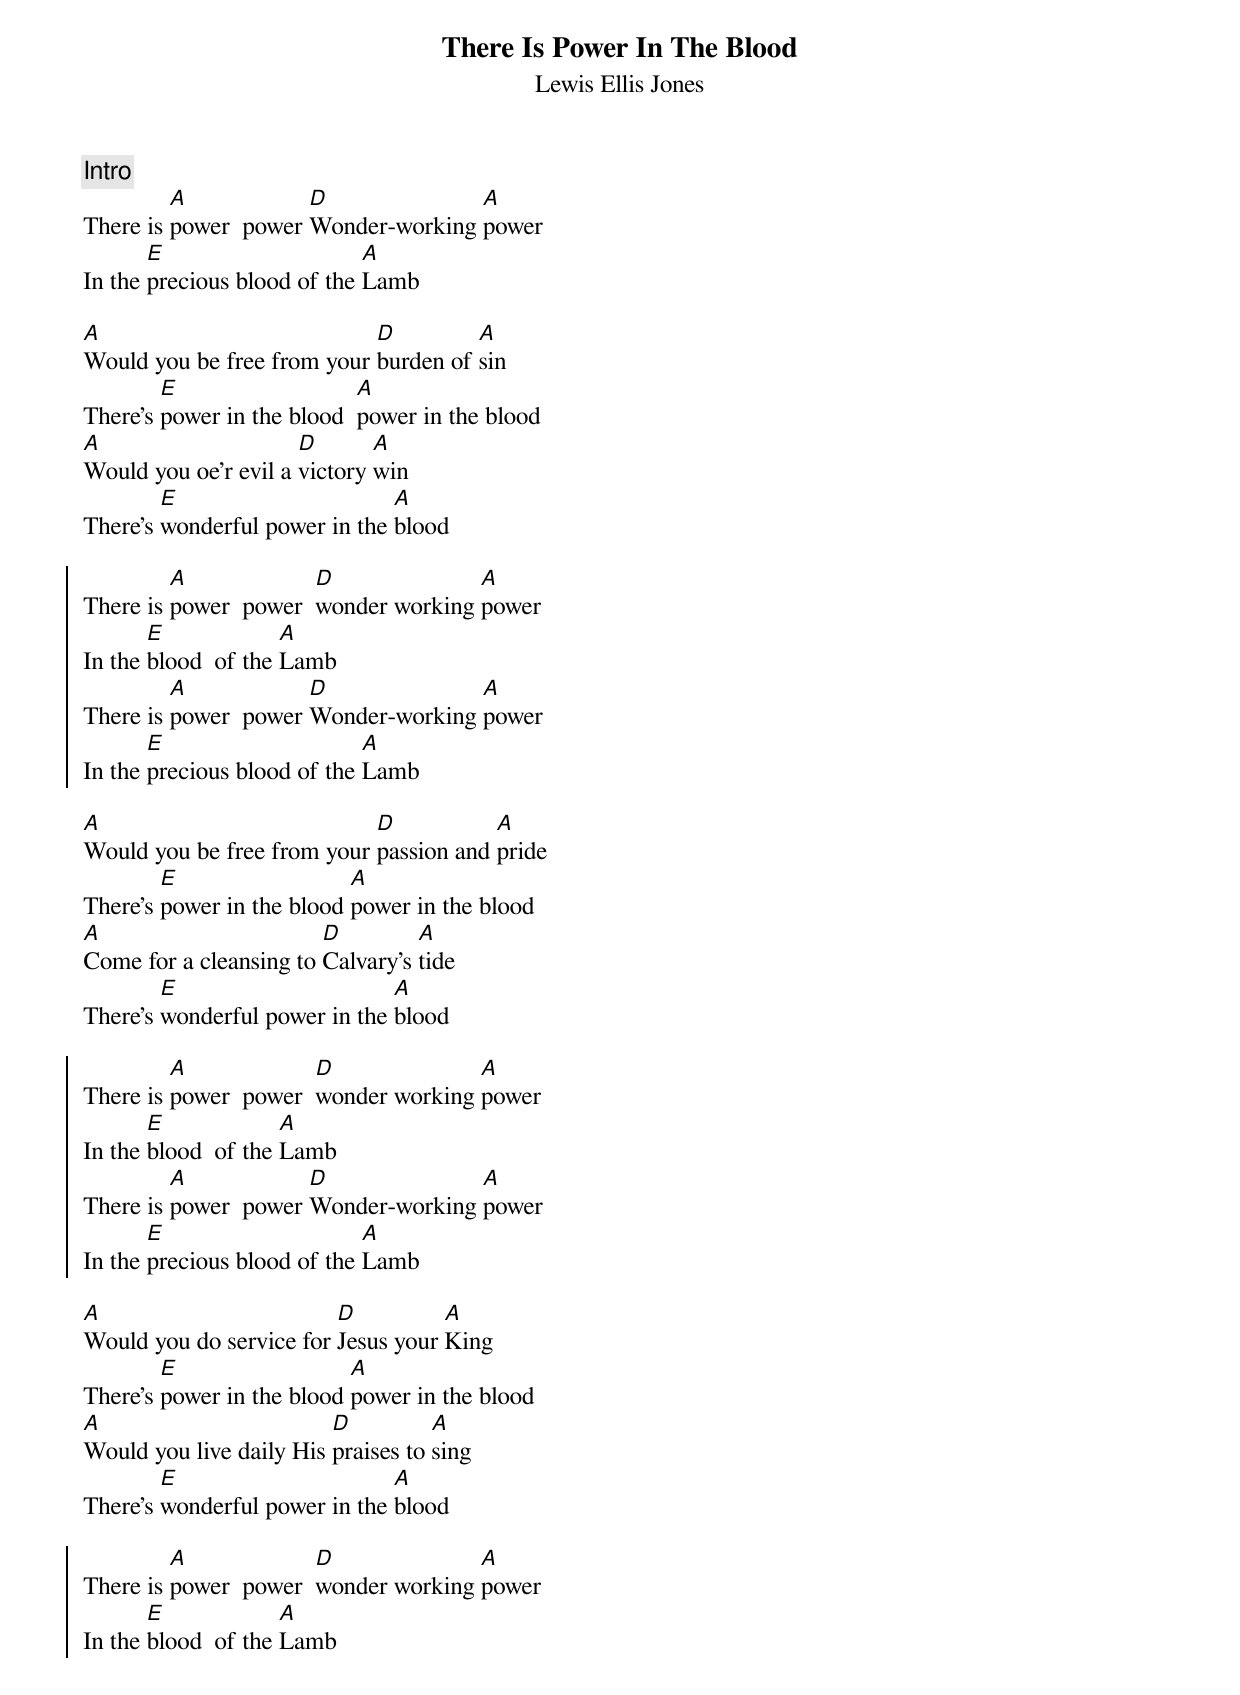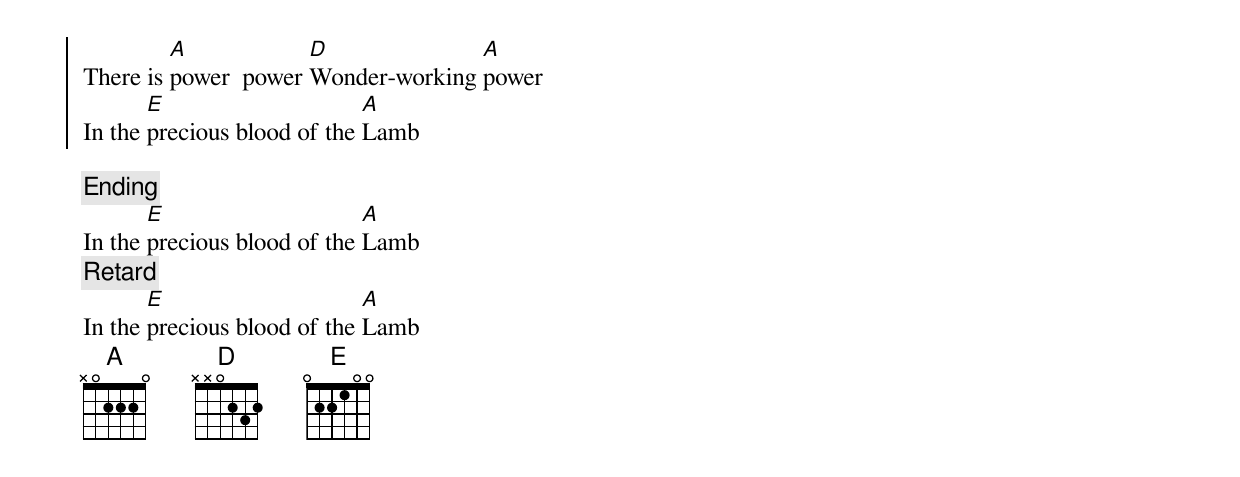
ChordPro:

{title:There Is Power In The Blood}
{subtitle:Lewis Ellis Jones}
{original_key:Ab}
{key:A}
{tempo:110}
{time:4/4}
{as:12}

{c:Intro}
There is [A]power  power [D]Wonder-working [A]power
In the [E]precious blood of the [A]Lamb

[A]Would you be free from your [D]burden of [A]sin
There's [E]power in the blood  [A]power in the blood
[A]Would you oe'r evil a [D]victory [A]win
There's [E]wonderful power in the [A]blood

{soc}
There is [A]power  power  [D]wonder working [A]power
In the [E]blood  of the [A]Lamb
There is [A]power  power [D]Wonder-working [A]power
In the [E]precious blood of the [A]Lamb
{eoc}

[A]Would you be free from your [D]passion and [A]pride
There’s [E]power in the blood [A]power in the blood
[A]Come for a cleansing to [D]Calvary’s [A]tide
There's [E]wonderful power in the [A]blood

{soc}
There is [A]power  power  [D]wonder working [A]power
In the [E]blood  of the [A]Lamb
There is [A]power  power [D]Wonder-working [A]power
In the [E]precious blood of the [A]Lamb
{eoc}

[A]Would you do service for [D]Jesus your [A]King
There’s [E]power in the blood [A]power in the blood
[A]Would you live daily His [D]praises to [A]sing
There's [E]wonderful power in the [A]blood

{soc}
There is [A]power  power  [D]wonder working [A]power
In the [E]blood  of the [A]Lamb
There is [A]power  power [D]Wonder-working [A]power
In the [E]precious blood of the [A]Lamb
{eoc}

{c:Ending}
In the [E]precious blood of the [A]Lamb
{c:Retard}
In the [E]precious blood of the [A]Lamb
